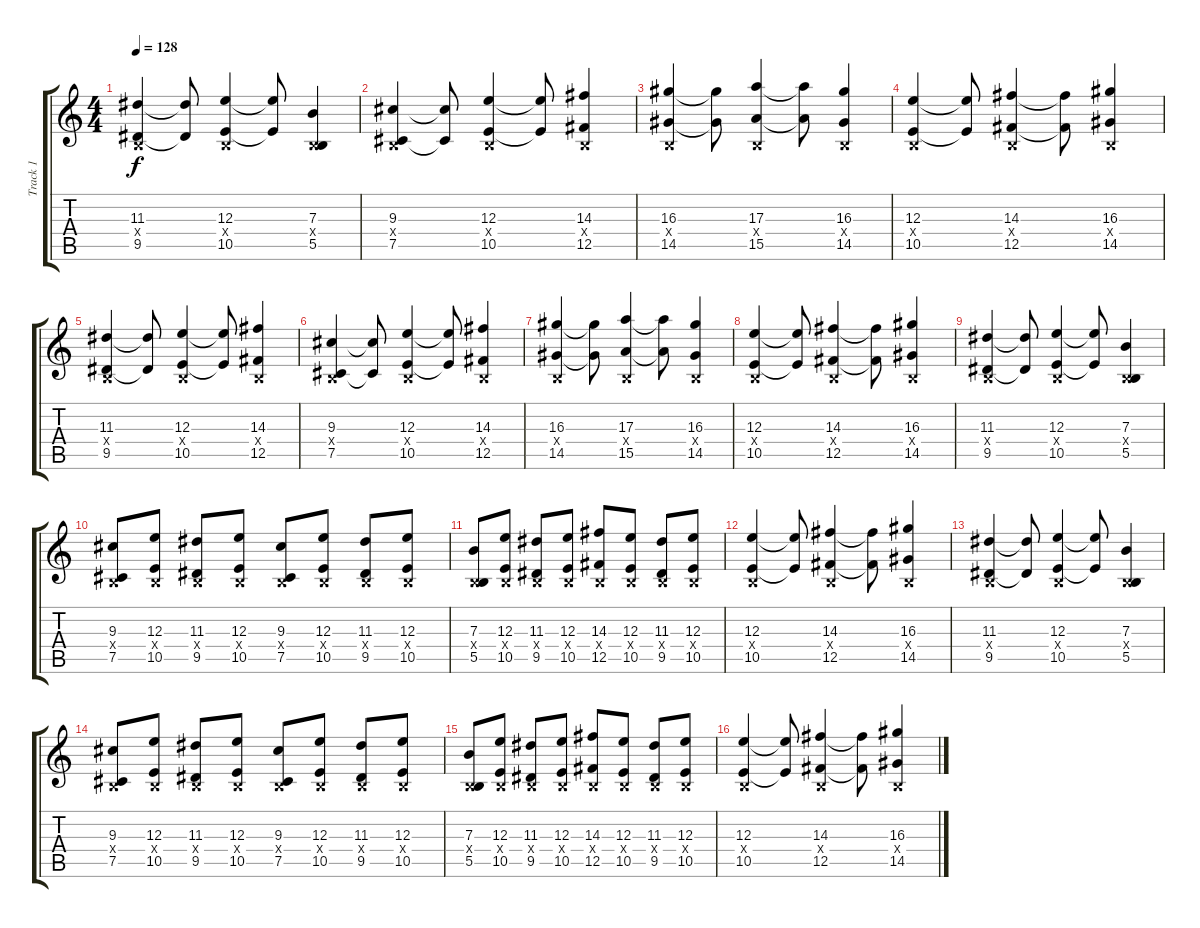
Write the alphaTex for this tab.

\track ("Track 1" "Track 1") {instrument distortionguitar}
\staff {score tabs}
\tuning (Db4 Ab3 E3 B2 Gb2 B1) {hide}
\ts (4 4)
\tempo 128
\clef g2
\ks c
(11.3 0.4{x} 9.5).4{dy f} (11.3{t} 9.5{t}).8 (12.3 0.4{x} 10.5).4 (12.3{t} 10.5{t}).8 (7.3 0.4{x} 5.5).4 |
(9.3 0.4{x} 7.5).4 (9.3{t} 7.5{t}).8 (12.3 0.4{x} 10.5).4 (12.3{t} 10.5{t}).8 (14.3 0.4{x} 12.5).4 |
(16.3 0.4{x} 14.5).4 (16.3{t} 14.5{t}).8 (17.3 0.4{x} 15.5).4 (17.3{t} 15.5{t}).8 (16.3 0.4{x} 14.5).4 |
(12.3 0.4{x} 10.5).4 (12.3{t} 10.5{t}).8 (14.3 0.4{x} 12.5).4 (14.3{t} 12.5{t}).8 (16.3 0.4{x} 14.5).4 |
(11.3 0.4{x} 9.5).4 (11.3{t} 9.5{t}).8 (12.3 0.4{x} 10.5).4 (12.3{t} 10.5{t}).8 (14.3 0.4{x} 12.5).4 |
(9.3 0.4{x} 7.5).4 (9.3{t} 7.5{t}).8 (12.3 0.4{x} 10.5).4 (12.3{t} 10.5{t}).8 (14.3 0.4{x} 12.5).4 |
(16.3 0.4{x} 14.5).4 (16.3{t} 14.5{t}).8 (17.3 0.4{x} 15.5).4 (17.3{t} 15.5{t}).8 (16.3 0.4{x} 14.5).4 |
(12.3 0.4{x} 10.5).4 (12.3{t} 10.5{t}).8 (14.3 0.4{x} 12.5).4 (14.3{t} 12.5{t}).8 (16.3 0.4{x} 14.5).4 |
(11.3 0.4{x} 9.5).4 (11.3{t} 9.5{t}).8 (12.3 0.4{x} 10.5).4 (12.3{t} 10.5{t}).8 (7.3 0.4{x} 5.5).4 |
(9.3 0.4{x} 7.5).8 (12.3 0.4{x} 10.5).8 (11.3 0.4{x} 9.5).8 (12.3 0.4{x} 10.5).8 (9.3 0.4{x} 7.5).8 (12.3 0.4{x} 10.5).8 (11.3 0.4{x} 9.5).8 (12.3 0.4{x} 10.5).8 |
(7.3 0.4{x} 5.5).8 (12.3 0.4{x} 10.5).8 (11.3 0.4{x} 9.5).8 (12.3 0.4{x} 10.5).8 (14.3 0.4{x} 12.5).8 (12.3 0.4{x} 10.5).8 (11.3 0.4{x} 9.5).8 (12.3 0.4{x} 10.5).8 |
(12.3 0.4{x} 10.5).4 (12.3{t} 10.5{t}).8 (14.3 0.4{x} 12.5).4 (14.3{t} 12.5{t}).8 (16.3 0.4{x} 14.5).4 |
(11.3 0.4{x} 9.5).4 (11.3{t} 9.5{t}).8 (12.3 0.4{x} 10.5).4 (12.3{t} 10.5{t}).8 (7.3 0.4{x} 5.5).4 |
(9.3 0.4{x} 7.5).8 (12.3 0.4{x} 10.5).8 (11.3 0.4{x} 9.5).8 (12.3 0.4{x} 10.5).8 (9.3 0.4{x} 7.5).8 (12.3 0.4{x} 10.5).8 (11.3 0.4{x} 9.5).8 (12.3 0.4{x} 10.5).8 |
(7.3 0.4{x} 5.5).8 (12.3 0.4{x} 10.5).8 (11.3 0.4{x} 9.5).8 (12.3 0.4{x} 10.5).8 (14.3 0.4{x} 12.5).8 (12.3 0.4{x} 10.5).8 (11.3 0.4{x} 9.5).8 (12.3 0.4{x} 10.5).8 |
(12.3 0.4{x} 10.5).4 (12.3{t} 10.5{t}).8 (14.3 0.4{x} 12.5).4 (14.3{t} 12.5{t}).8 (16.3 0.4{x} 14.5).4
